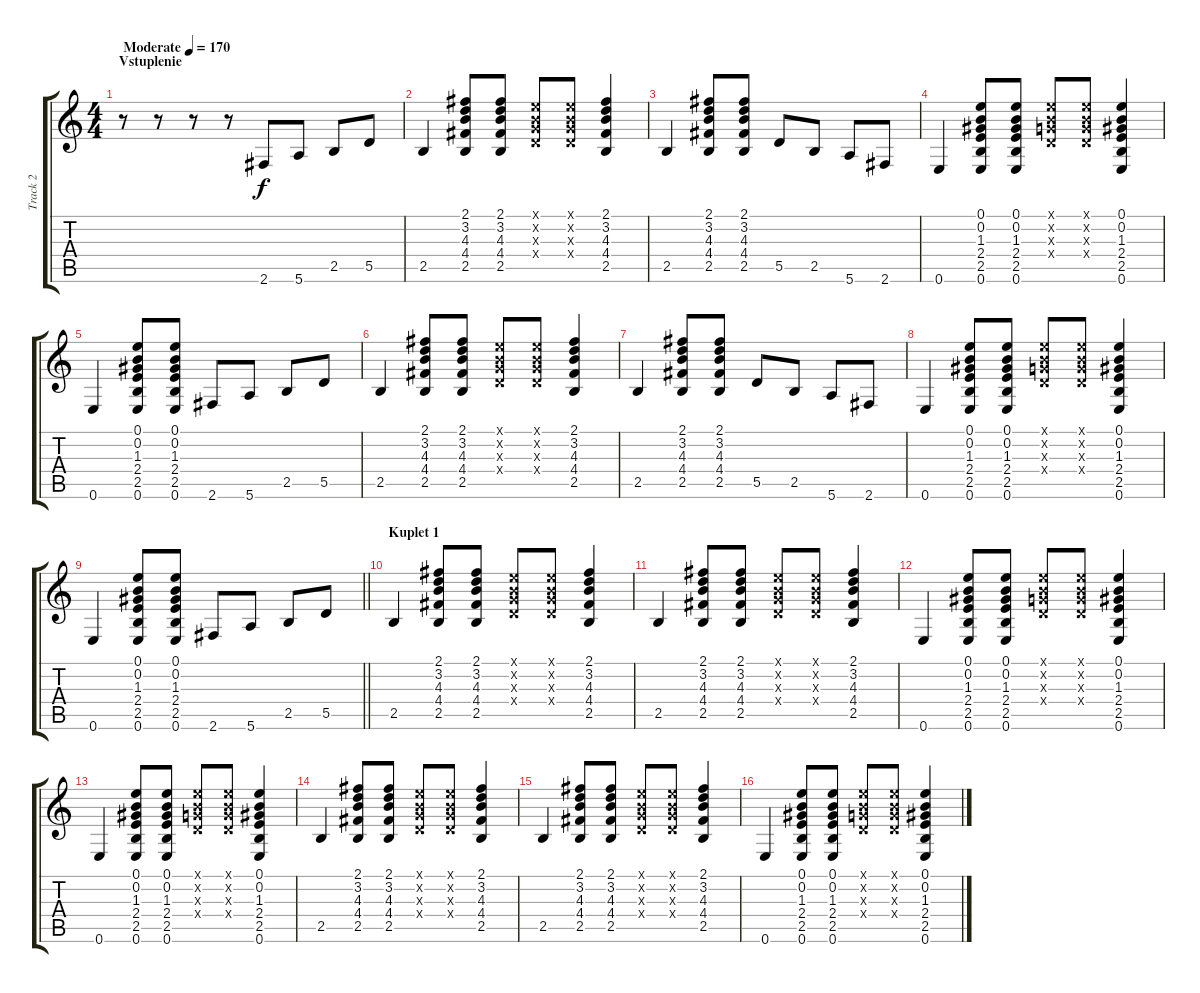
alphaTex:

\track ("Track 2" "Track 2") {instrument acousticguitarsteel}
\staff {score tabs}
\tuning (E4 B3 G3 D3 A2 E2) {hide}
\ts (4 4)
\section ("" "Vstuplenie")
\tempo (170 "Moderate")
\clef g2
\ks c
r.8{dy f instrument acousticguitarsteel} r.8 r.8 r.8 2.6.8 5.6.8 2.5.8 5.5.8 |
2.5.4 (2.1 3.2 4.3 4.4 2.5).8 (2.1 3.2 4.3 4.4 2.5).8 (0.1{x} 0.2{x} 0.3{x} 0.4{x}).8 (0.1{x} 0.2{x} 0.3{x} 0.4{x}).8 (2.1 3.2 4.3 4.4 2.5).4 |
2.5.4 (2.1 3.2 4.3 4.4 2.5).8 (2.1 3.2 4.3 4.4 2.5).8 5.5.8 2.5.8 5.6.8 2.6.8 |
0.6.4 (0.1 0.2 1.3 2.4 2.5 0.6).8 (0.1 0.2 1.3 2.4 2.5 0.6).8 (0.1{x} 0.2{x} 0.3{x} 0.4{x}).8 (0.1{x} 0.2{x} 0.3{x} 0.4{x}).8 (0.1 0.2 1.3 2.4 2.5 0.6).4 |
0.6.4 (0.1 0.2 1.3 2.4 2.5 0.6).8 (0.1 0.2 1.3 2.4 2.5 0.6).8 2.6.8 5.6.8 2.5.8 5.5.8 |
2.5.4 (2.1 3.2 4.3 4.4 2.5).8 (2.1 3.2 4.3 4.4 2.5).8 (0.1{x} 0.2{x} 0.3{x} 0.4{x}).8 (0.1{x} 0.2{x} 0.3{x} 0.4{x}).8 (2.1 3.2 4.3 4.4 2.5).4 |
2.5.4 (2.1 3.2 4.3 4.4 2.5).8 (2.1 3.2 4.3 4.4 2.5).8 5.5.8 2.5.8 5.6.8 2.6.8 |
0.6.4 (0.1 0.2 1.3 2.4 2.5 0.6).8 (0.1 0.2 1.3 2.4 2.5 0.6).8 (0.1{x} 0.2{x} 0.3{x} 0.4{x}).8 (0.1{x} 0.2{x} 0.3{x} 0.4{x}).8 (0.1 0.2 1.3 2.4 2.5 0.6).4 |
\barLineRight lightlight
0.6.4 (0.1 0.2 1.3 2.4 2.5 0.6).8 (0.1 0.2 1.3 2.4 2.5 0.6).8 2.6.8 5.6.8 2.5.8 5.5.8 |
\section ("" "Kuplet 1")
2.5.4 (2.1 3.2 4.3 4.4 2.5).8 (2.1 3.2 4.3 4.4 2.5).8 (0.1{x} 0.2{x} 0.3{x} 0.4{x}).8 (0.1{x} 0.2{x} 0.3{x} 0.4{x}).8 (2.1 3.2 4.3 4.4 2.5).4 |
2.5.4 (2.1 3.2 4.3 4.4 2.5).8 (2.1 3.2 4.3 4.4 2.5).8 (0.1{x} 0.2{x} 0.3{x} 0.4{x}).8 (0.1{x} 0.2{x} 0.3{x} 0.4{x}).8 (2.1 3.2 4.3 4.4 2.5).4 |
0.6.4 (0.1 0.2 1.3 2.4 2.5 0.6).8 (0.1 0.2 1.3 2.4 2.5 0.6).8 (0.1{x} 0.2{x} 0.3{x} 0.4{x}).8 (0.1{x} 0.2{x} 0.3{x} 0.4{x}).8 (0.1 0.2 1.3 2.4 2.5 0.6).4 |
0.6.4 (0.1 0.2 1.3 2.4 2.5 0.6).8 (0.1 0.2 1.3 2.4 2.5 0.6).8 (0.1{x} 0.2{x} 0.3{x} 0.4{x}).8 (0.1{x} 0.2{x} 0.3{x} 0.4{x}).8 (0.1 0.2 1.3 2.4 2.5 0.6).4 |
2.5.4 (2.1 3.2 4.3 4.4 2.5).8 (2.1 3.2 4.3 4.4 2.5).8 (0.1{x} 0.2{x} 0.3{x} 0.4{x}).8 (0.1{x} 0.2{x} 0.3{x} 0.4{x}).8 (2.1 3.2 4.3 4.4 2.5).4 |
2.5.4 (2.1 3.2 4.3 4.4 2.5).8 (2.1 3.2 4.3 4.4 2.5).8 (0.1{x} 0.2{x} 0.3{x} 0.4{x}).8 (0.1{x} 0.2{x} 0.3{x} 0.4{x}).8 (2.1 3.2 4.3 4.4 2.5).4 |
0.6.4 (0.1 0.2 1.3 2.4 2.5 0.6).8 (0.1 0.2 1.3 2.4 2.5 0.6).8 (0.1{x} 0.2{x} 0.3{x} 0.4{x}).8 (0.1{x} 0.2{x} 0.3{x} 0.4{x}).8 (0.1 0.2 1.3 2.4 2.5 0.6).4
